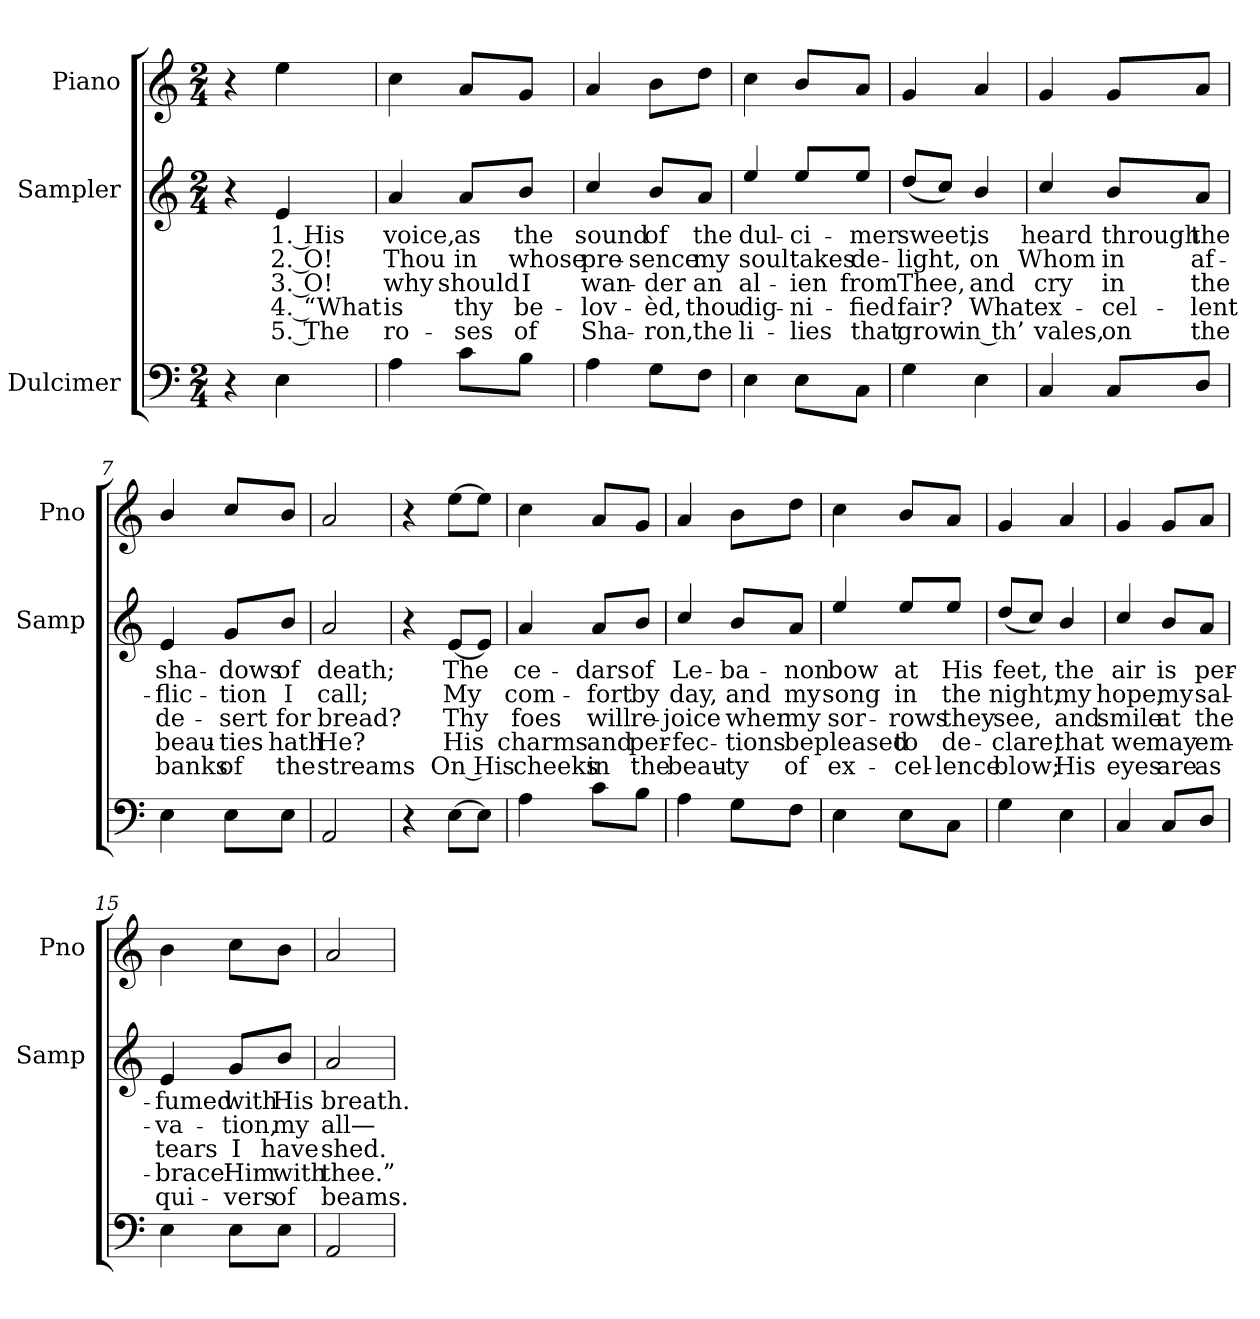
**kern	**kern	**text	**text	**text	**text	**text	**kern
*part3	*part2	*part2	*part2	*part2	*part2	*part2	*part1
*staff3	*staff2	*staff2	*staff2	*staff2	*staff2	*staff2	*staff1
*I"Dulcimer	*I"Sampler	*	*	*	*	*	*I"Piano
*	*I'Samp	*	*	*	*	*	*I'Pno
*clefF4	*clefG2	*	*	*	*	*	*clefG2
*M2/4	*M2/4	*	*	*	*	*	*M2/4
=1	=1	=1	=1	=1	=1	=1	=1
4r	4r	.	.	.	.	.	4r
4E\	4e/	1. His	2. O!	3. O!	4. “What	5. The	4ee
=2	=2	=2	=2	=2	=2	=2	=2
4A\	4a/	voice,	Thou	why	is	ro-	4cc
8c\L	8a/L	as	in	should	thy	-ses	8a/L
8B\J	8b/J	the	whose	I	be-	of	8g/J
=3	=3	=3	=3	=3	=3	=3	=3
4A\	4cc/	sound	pre-	wan-	-lov-	Sha-	4a
8G\L	8b/L	of	-sence	-der	-èd,	-ron,	8b\L
8F\J	8a/J	the	my	an	thou	the	8dd\J
=4	=4	=4	=4	=4	=4	=4	=4
4E\	4ee/	dul-	soul	al-	dig-	li-	4cc
8E\L	8ee/L	-ci-	takes	-ien	-ni-	-lies	8b/L
8C\J	8ee/J	-mer	de-	from	-fied	that	8a/J
=5	=5	=5	=5	=5	=5	=5	=5
4G\	(8dd/L	sweet,	-light,	Thee,	fair?	grow	4g
.	8cc/J)	.	.	.	.	.	.
4E\	4b/	is	on	and	What	in th’	4a
=6	=6	=6	=6	=6	=6	=6	=6
4C/	4cc/	heard	Whom	cry	ex-	vales,	4g/
8C/L	8b/L	through	in	in	-cel-	on	8g/L
8D/J	8a/J	the	af-	the	-lent	the	8a/J
=7	=7	=7	=7	=7	=7	=7	=7
4E\	4e/	sha-	-flic-	de-	beau-	banks	4b/
8E\L	8g/L	-dows	-tion	-sert	-ties	of	8cc/L
8E\J	8b/J	of	I	for	hath	the	8b/J
=8	=8	=8	=8	=8	=8	=8	=8
2AA/	2a/	death;	call;	bread?	He?	streams	2a
=9	=9	=9	=9	=9	=9	=9	=9
4r	4r	.	.	.	.	.	4r
[8E\L	[8e/L	The	My	Thy	His	On His	[8ee\L
8E\J]	8e/J]	.	.	.	.	.	8ee\J]
=10	=10	=10	=10	=10	=10	=10	=10
4A\	4a/	ce-	com-	foes	charms	cheeks	4cc
8c\L	8a/L	-dars	-fort	will	and	in	8a/L
8B\J	8b/J	of	by	re-	per-	the	8g/J
=11	=11	=11	=11	=11	=11	=11	=11
4A\	4cc/	Le-	day,	-joice	-fec-	beau-	4a
8G\L	8b/L	-ba-	and	when	-tions	-ty	8b\L
8F\J	8a/J	-non	my	my	be	of	8dd\J
=12	=12	=12	=12	=12	=12	=12	=12
4E\	4ee/	bow	song	sor-	pleased	ex-	4cc
8E\L	8ee/L	at	in	-rows	to	-cel-	8b/L
8C\J	8ee/J	His	the	they	de-	-lence	8a/J
=13	=13	=13	=13	=13	=13	=13	=13
4G\	(8dd/L	feet,	night,	see,	-clare,	blow;	4g
.	8cc/J)	.	.	.	.	.	.
4E	4b/	the	my	and	that	His	4a
=14	=14	=14	=14	=14	=14	=14	=14
4C/	4cc/	air	hope,	smile	we	eyes	4g
8C/L	8b/L	is	my	at	may	are	8g/L
8D/J	8a/J	per-	sal-	the	em-	as	8a/J
=15	=15	=15	=15	=15	=15	=15	=15
4E\	4e/	-fumed	-va-	tears	-brace	qui-	4b
8E\L	8g/L	with	-tion,	I	Him	-vers	8cc\L
8E\J	8b/J	His	my	have	with	of	8b\J
=16	=16	=16	=16	=16	=16	=16	=16
2AA/	2a/	breath.	all—	shed.	thee.”	beams.	2a
=	=	=	=	=	=	=	=
*-	*-	*-	*-	*-	*-	*-	*-
